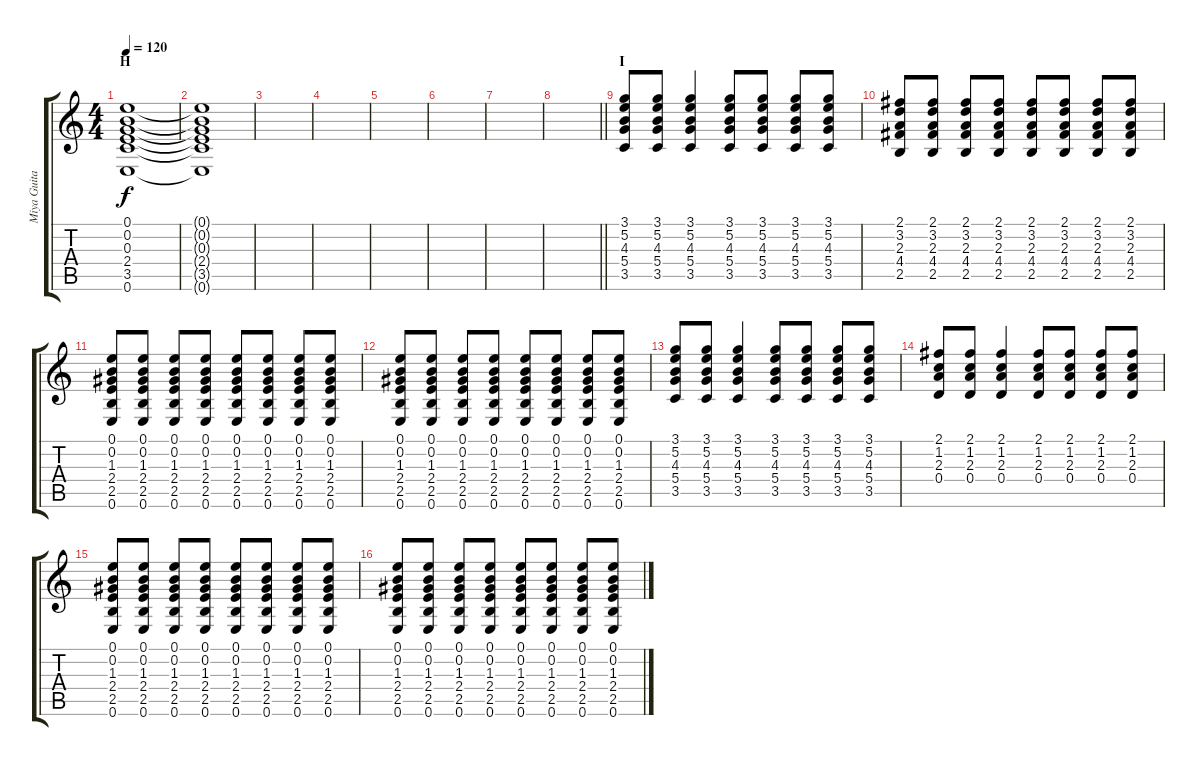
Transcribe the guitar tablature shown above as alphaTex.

\track ("Miya Guitar III" "Miya Guita") {instrument electricguitarclean}
\staff {score tabs}
\tuning (E4 B3 G3 D3 A2 E2) {hide}
\ts (4 4)
\section ("" "H")
\tempo 120
\clef g2
\ks c
(0.1 0.2 0.3 2.4 3.5 0.6).1{dy f} |
(0.1{t} 0.2{t} 0.3{t} 2.4{t} 3.5{t} 0.6{t}).1 |
|
|
|
|
|
\barLineRight lightlight
|
\section ("" "I")
(3.1 5.2 4.3 5.4 3.5).8 (3.1 5.2 4.3 5.4 3.5).8 (3.1 5.2 4.3 5.4 3.5).4 (3.1 5.2 4.3 5.4 3.5).8 (3.1 5.2 4.3 5.4 3.5).8 (3.1 5.2 4.3 5.4 3.5).8 (3.1 5.2 4.3 5.4 3.5).8 |
(2.1 3.2 2.3 4.4 2.5).8 (2.1 3.2 2.3 4.4 2.5).8 (2.1 3.2 2.3 4.4 2.5).8 (2.1 3.2 2.3 4.4 2.5).8 (2.1 3.2 2.3 4.4 2.5).8 (2.1 3.2 2.3 4.4 2.5).8 (2.1 3.2 2.3 4.4 2.5).8 (2.1 3.2 2.3 4.4 2.5).8 |
(0.1 0.2 1.3 2.4 2.5 0.6).8 (0.1 0.2 1.3 2.4 2.5 0.6).8 (0.1 0.2 1.3 2.4 2.5 0.6).8 (0.1 0.2 1.3 2.4 2.5 0.6).8 (0.1 0.2 1.3 2.4 2.5 0.6).8 (0.1 0.2 1.3 2.4 2.5 0.6).8 (0.1 0.2 1.3 2.4 2.5 0.6).8 (0.1 0.2 1.3 2.4 2.5 0.6).8 |
(0.1 0.2 1.3 2.4 2.5 0.6).8 (0.1 0.2 1.3 2.4 2.5 0.6).8 (0.1 0.2 1.3 2.4 2.5 0.6).8 (0.1 0.2 1.3 2.4 2.5 0.6).8 (0.1 0.2 1.3 2.4 2.5 0.6).8 (0.1 0.2 1.3 2.4 2.5 0.6).8 (0.1 0.2 1.3 2.4 2.5 0.6).8 (0.1 0.2 1.3 2.4 2.5 0.6).8 |
(3.1 5.2 4.3 5.4 3.5).8 (3.1 5.2 4.3 5.4 3.5).8 (3.1 5.2 4.3 5.4 3.5).4 (3.1 5.2 4.3 5.4 3.5).8 (3.1 5.2 4.3 5.4 3.5).8 (3.1 5.2 4.3 5.4 3.5).8 (3.1 5.2 4.3 5.4 3.5).8 |
(2.1 1.2 2.3 0.4).8 (2.1 1.2 2.3 0.4).8 (2.1 1.2 2.3 0.4).4 (2.1 1.2 2.3 0.4).8 (2.1 1.2 2.3 0.4).8 (2.1 1.2 2.3 0.4).8 (2.1 1.2 2.3 0.4).8 |
(0.1 0.2 1.3 2.4 2.5 0.6).8 (0.1 0.2 1.3 2.4 2.5 0.6).8 (0.1 0.2 1.3 2.4 2.5 0.6).8 (0.1 0.2 1.3 2.4 2.5 0.6).8 (0.1 0.2 1.3 2.4 2.5 0.6).8 (0.1 0.2 1.3 2.4 2.5 0.6).8 (0.1 0.2 1.3 2.4 2.5 0.6).8 (0.1 0.2 1.3 2.4 2.5 0.6).8 |
(0.1 0.2 1.3 2.4 2.5 0.6).8 (0.1 0.2 1.3 2.4 2.5 0.6).8 (0.1 0.2 1.3 2.4 2.5 0.6).8 (0.1 0.2 1.3 2.4 2.5 0.6).8 (0.1 0.2 1.3 2.4 2.5 0.6).8 (0.1 0.2 1.3 2.4 2.5 0.6).8 (0.1 0.2 1.3 2.4 2.5 0.6).8 (0.1 0.2 1.3 2.4 2.5 0.6).8
